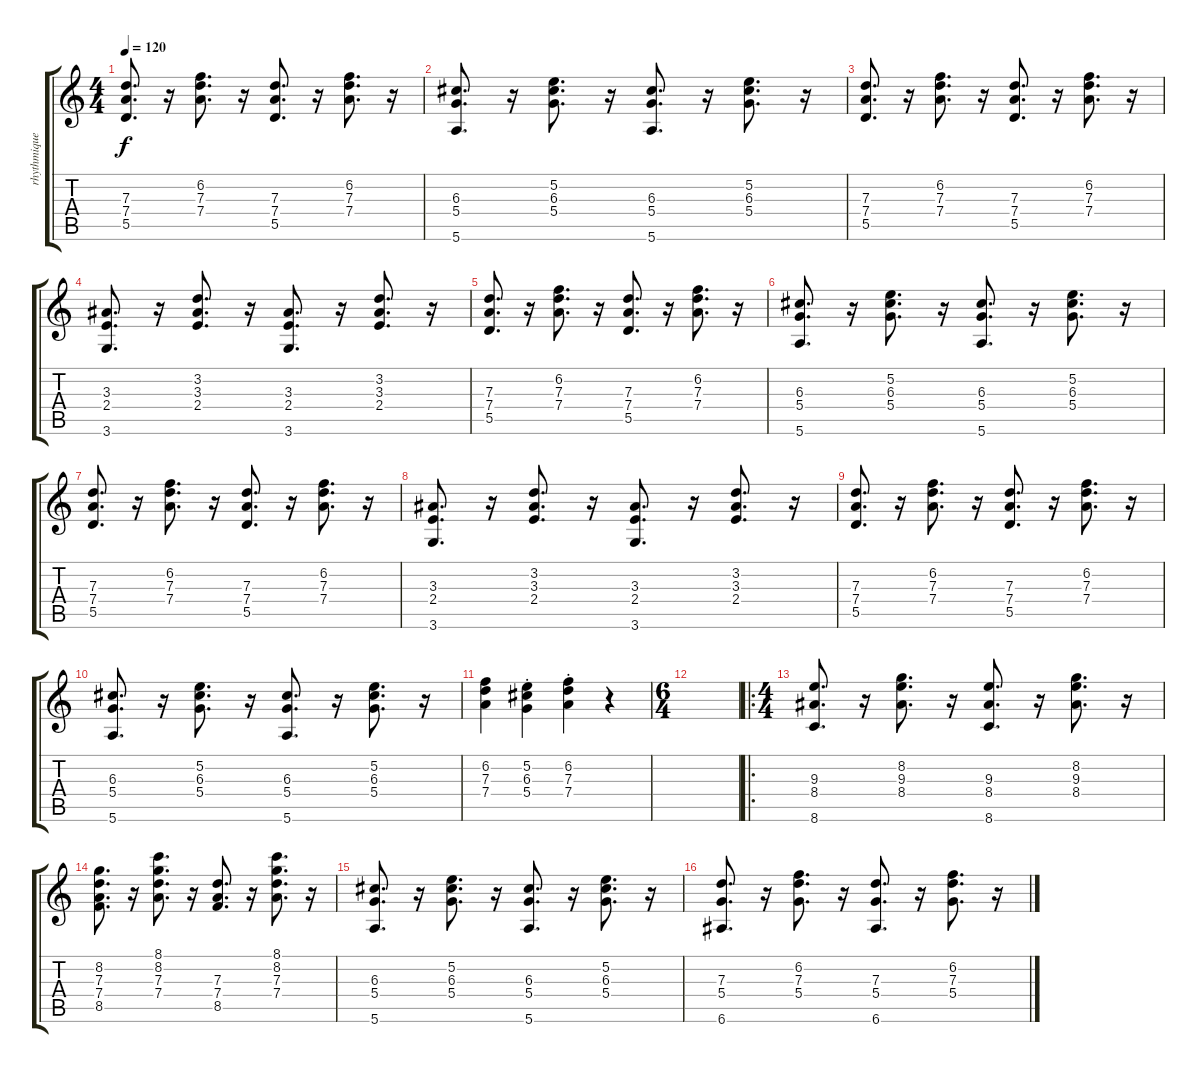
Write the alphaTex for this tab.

\track ("rhythmique" "rhythmique") {instrument acousticguitarsteel}
\staff {score tabs}
\tuning (E4 B3 G3 D3 A2 E2) {hide}
\ts (4 4)
\tempo 120
\clef g2
\ks c
(7.3 7.4 5.5).8{d dy f} r.16 (6.2 7.3 7.4).8{d} r.16 (7.3 7.4 5.5).8{d} r.16 (6.2 7.3 7.4).8{d} r.16 |
(6.3 5.4 5.6).8{d} r.16 (5.2 6.3 5.4).8{d} r.16 (6.3 5.4 5.6).8{d} r.16 (5.2 6.3 5.4).8{d} r.16 |
(7.3 7.4 5.5).8{d} r.16 (6.2 7.3 7.4).8{d} r.16 (7.3 7.4 5.5).8{d} r.16 (6.2 7.3 7.4).8{d} r.16 |
(3.3 2.4 3.6).8{d} r.16 (3.2 3.3 2.4).8{d} r.16 (3.3 2.4 3.6).8{d} r.16 (3.2 3.3 2.4).8{d} r.16 |
(7.3 7.4 5.5).8{d} r.16 (6.2 7.3 7.4).8{d} r.16 (7.3 7.4 5.5).8{d} r.16 (6.2 7.3 7.4).8{d} r.16 |
(6.3 5.4 5.6).8{d} r.16 (5.2 6.3 5.4).8{d} r.16 (6.3 5.4 5.6).8{d} r.16 (5.2 6.3 5.4).8{d} r.16 |
(7.3 7.4 5.5).8{d} r.16 (6.2 7.3 7.4).8{d} r.16 (7.3 7.4 5.5).8{d} r.16 (6.2 7.3 7.4).8{d} r.16 |
(3.3 2.4 3.6).8{d} r.16 (3.2 3.3 2.4).8{d} r.16 (3.3 2.4 3.6).8{d} r.16 (3.2 3.3 2.4).8{d} r.16 |
(7.3 7.4 5.5).8{d} r.16 (6.2 7.3 7.4).8{d} r.16 (7.3 7.4 5.5).8{d} r.16 (6.2 7.3 7.4).8{d} r.16 |
(6.3 5.4 5.6).8{d} r.16 (5.2 6.3 5.4).8{d} r.16 (6.3 5.4 5.6).8{d} r.16 (5.2 6.3 5.4).8{d} r.16 |
(6.2 7.3 7.4).4 (5.2{st} 6.3{st} 5.4{st}).4 (6.2{st} 7.3{st} 7.4{st}).4 r.4 |
\ts (6 4)
|
\ro
\ts (4 4)
(9.3 8.4 8.6).8{d} r.16 (8.2 9.3 8.4).8{d} r.16 (9.3 8.4 8.6).8{d} r.16 (8.2 9.3 8.4).8{d} r.16 |
(8.2 7.3 7.4 8.5).8{d} r.16 (8.1 8.2 7.3 7.4).8{d} r.16 (7.3 7.4 8.5).8{d} r.16 (8.1 8.2 7.3 7.4).8{d} r.16 |
(6.3 5.4 5.6).8{d} r.16 (5.2 6.3 5.4).8{d} r.16 (6.3 5.4 5.6).8{d} r.16 (5.2 6.3 5.4).8{d} r.16 |
(7.3 5.4 6.6).8{d} r.16 (6.2 7.3 5.4).8{d} r.16 (7.3 5.4 6.6).8{d} r.16 (6.2 7.3 5.4).8{d} r.16
